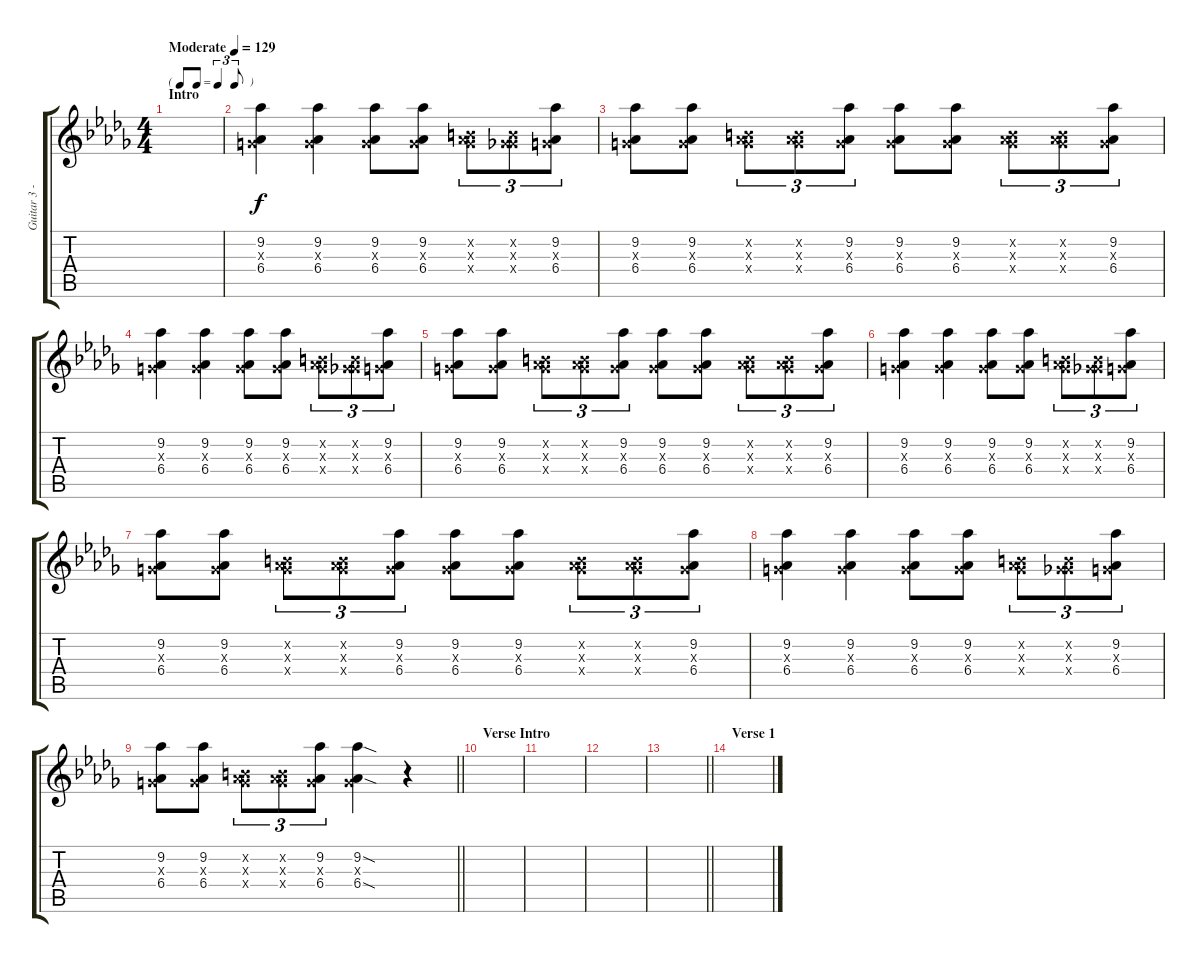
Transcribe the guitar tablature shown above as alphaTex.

\track ("Guitar 3 - Lead 1" "Guitar 3 -") {instrument overdrivenguitar}
\staff {score tabs}
\tuning (E4 B3 G3 D3 A2 E2) {hide}
\ts (4 4)
\tf triplet8th
\section ("" "Intro")
\tempo (129 "Moderate")
\clef g2
\ks db
|
(9.2 0.3{x} 6.4).4 (9.2 0.3{x} 6.4).4 (9.2 0.3{x} 6.4).8 (9.2 0.3{x} 6.4).8 (0.2{x} 0.3{x} 6.4{x}).8{tu (3 2)} (0.2{x} 0.3{x} 4.4{x}).8{tu (3 2)} (9.2 0.3{x} 6.4).8{tu (3 2)} |
(9.2 0.3{x} 6.4).8 (9.2 0.3{x} 6.4).8 (0.2{x} 0.3{x} 6.4{x}).8{tu (3 2)} (0.2{x} 0.3{x} 6.4{x}).8{tu (3 2)} (9.2 0.3{x} 6.4).8{tu (3 2)} (9.2 0.3{x} 6.4).8 (9.2 0.3{x} 6.4).8 (0.2{x} 0.3{x} 6.4{x}).8{tu (3 2)} (0.2{x} 0.3{x} 6.4{x}).8{tu (3 2)} (9.2 0.3{x} 6.4).8{tu (3 2)} |
(9.2 0.3{x} 6.4).4 (9.2 0.3{x} 6.4).4 (9.2 0.3{x} 6.4).8 (9.2 0.3{x} 6.4).8 (0.2{x} 0.3{x} 6.4{x}).8{tu (3 2)} (0.2{x} 0.3{x} 4.4{x}).8{tu (3 2)} (9.2 0.3{x} 6.4).8{tu (3 2)} |
(9.2 0.3{x} 6.4).8 (9.2 0.3{x} 6.4).8 (0.2{x} 0.3{x} 6.4{x}).8{tu (3 2)} (0.2{x} 0.3{x} 6.4{x}).8{tu (3 2)} (9.2 0.3{x} 6.4).8{tu (3 2)} (9.2 0.3{x} 6.4).8 (9.2 0.3{x} 6.4).8 (0.2{x} 0.3{x} 6.4{x}).8{tu (3 2)} (0.2{x} 0.3{x} 6.4{x}).8{tu (3 2)} (9.2 0.3{x} 6.4).8{tu (3 2)} |
(9.2 0.3{x} 6.4).4 (9.2 0.3{x} 6.4).4 (9.2 0.3{x} 6.4).8 (9.2 0.3{x} 6.4).8 (0.2{x} 0.3{x} 6.4{x}).8{tu (3 2)} (0.2{x} 0.3{x} 4.4{x}).8{tu (3 2)} (9.2 0.3{x} 6.4).8{tu (3 2)} |
(9.2 0.3{x} 6.4).8 (9.2 0.3{x} 6.4).8 (0.2{x} 0.3{x} 6.4{x}).8{tu (3 2)} (0.2{x} 0.3{x} 6.4{x}).8{tu (3 2)} (9.2 0.3{x} 6.4).8{tu (3 2)} (9.2 0.3{x} 6.4).8 (9.2 0.3{x} 6.4).8 (0.2{x} 0.3{x} 6.4{x}).8{tu (3 2)} (0.2{x} 0.3{x} 6.4{x}).8{tu (3 2)} (9.2 0.3{x} 6.4).8{tu (3 2)} |
(9.2 0.3{x} 6.4).4 (9.2 0.3{x} 6.4).4 (9.2 0.3{x} 6.4).8 (9.2 0.3{x} 6.4).8 (0.2{x} 0.3{x} 6.4{x}).8{tu (3 2)} (0.2{x} 0.3{x} 4.4{x}).8{tu (3 2)} (9.2 0.3{x} 6.4).8{tu (3 2)} |
\barLineRight lightlight
(9.2 0.3{x} 6.4).8 (9.2 0.3{x} 6.4).8 (0.2{x} 0.3{x} 6.4{x}).8{tu (3 2)} (0.2{x} 0.3{x} 6.4{x}).8{tu (3 2)} (9.2 0.3{x} 6.4).8{tu (3 2)} (9.2{sod} 0.3{x} 6.4{sod}).4 r.4 |
\section ("" "Verse Intro")
|
|
|
\barLineRight lightlight
|
\section ("" "Verse 1")
